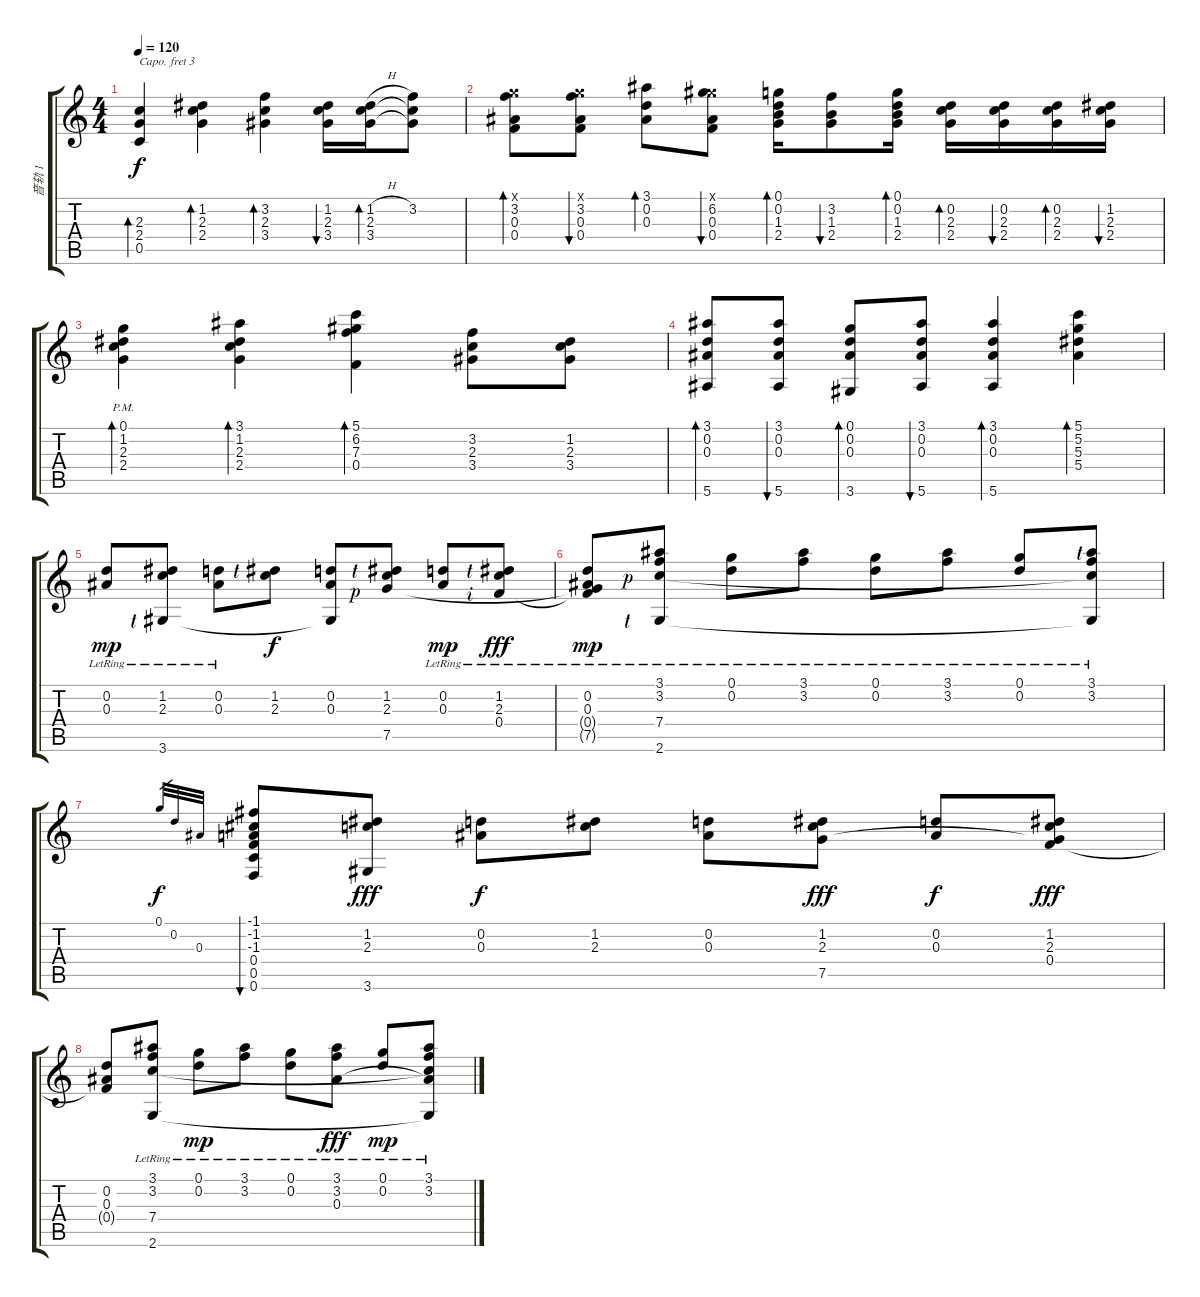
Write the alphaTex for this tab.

\track ("音轨 1" "音轨 1") {instrument acousticguitarsteel}
\staff {score tabs}
\capo 3
\tuning (E4 B3 G3 D3 A2 D2) {hide}
\ts (4 4)
\tempo 120
\clef g2
\ks c
(2.3 2.4 0.5).4{bd 60 dy f} (1.2 2.3 2.4).4{bd 60} (3.2 2.3 3.4).4{bd 240} (1.2 2.3 3.4).16{bu 240} (1.2{h} 2.3 3.4).16{bd 240} (3.2 2.3{t} 3.4{t}).8 |
(0.1{x} 3.2 0.3 0.4).8{bd 240} (0.1{x} 3.2 0.3 0.4).8{bu 240} (3.1 0.2 0.3).8{bd 240} (0.1{x} 6.2 0.3 0.4).8{bu 240} (0.1 0.2 1.3 2.4).16{bd 240} (3.2 1.3 2.4).8{bu 120} (0.1 0.2 1.3 2.4).16{bd 240} (0.2 2.3 2.4).16{bd 240} (0.2 2.3 2.4).16{bu 240} (0.2 2.3 2.4).16{bd 240} (1.2 2.3 2.4).16{bu 240} |
(0.1{pm} 1.2 2.3 2.4).4{bd 240} (3.1 1.2 2.3 2.4).4{bd 240} (5.1 6.2 7.3 0.4).4{bd 240} (3.2 2.3 3.4).8 (1.2 2.3 3.4).8 |
(3.1 0.2 0.3 5.6).8{bd 240} (3.1 0.2 0.3 5.6).8{bu 240} (0.1 0.2 0.3 3.6).8{bd 240} (3.1 0.2 0.3 5.6).8{bu 240} (3.1 0.2 0.3 5.6).4{bd 240} (5.1 5.2 5.3 5.4).4{bd 240} |
(0.2{lr} 0.3{lr}).8{dy mp} (1.2{lr} 2.3{lr} 3.6{lf 1}).8 (0.2{lr} 0.3{lr}).8 (1.2{lf 1} 2.3).8{dy f} (0.2 0.3 3.6{t}).8 (1.2{lf 1} 2.3 7.5{rf 1}).8 (0.2{lr} 0.3{lr}).8{dy mp} (1.2{lr lf 1} 2.3{lr} 0.4{rf 2}).8{dy fff} |
(0.2{lr} 0.3{lr} 0.4{t} 7.5{t}).8{dy mp} (3.1 3.2{lr} 7.4{rf 1} 2.6{lf 1}).8 (0.1 0.2{lr}).8 (3.1 3.2{lr}).8 (0.1 0.2{lr}).8 (3.1 3.2{lr}).8 (0.1 0.2{lr}).8 (3.1{lf 1} 3.2{lr} 7.4{t} 2.6{t}).8 |
0.1.32{gr dy f} 0.2.32{gr} 0.3.32{gr} (-1.1 -1.2 -1.3 0.4 0.5 0.6).8{bu 60} (1.2 2.3 3.6).8{dy fff} (0.2 0.3).8{dy f} (1.2 2.3).8 (0.2 0.3).8 (1.2 2.3 7.5).8{dy fff} (0.2 0.3).8{dy f} (1.2 2.3 0.4 7.5{t}).8{dy fff} |
(0.2 0.3 0.4{t}).8 (3.1 3.2{lr} 7.4 2.6).8 (0.1 0.2{lr}).8{dy mp} (3.1 3.2{lr}).8 (0.1 0.2{lr}).8 (3.1 3.2{lr} 0.3).8{dy fff} (0.1 0.2{lr}).8{dy mp} (3.1 3.2{lr} 0.3{t} 7.4{t} 2.6{t}).8
